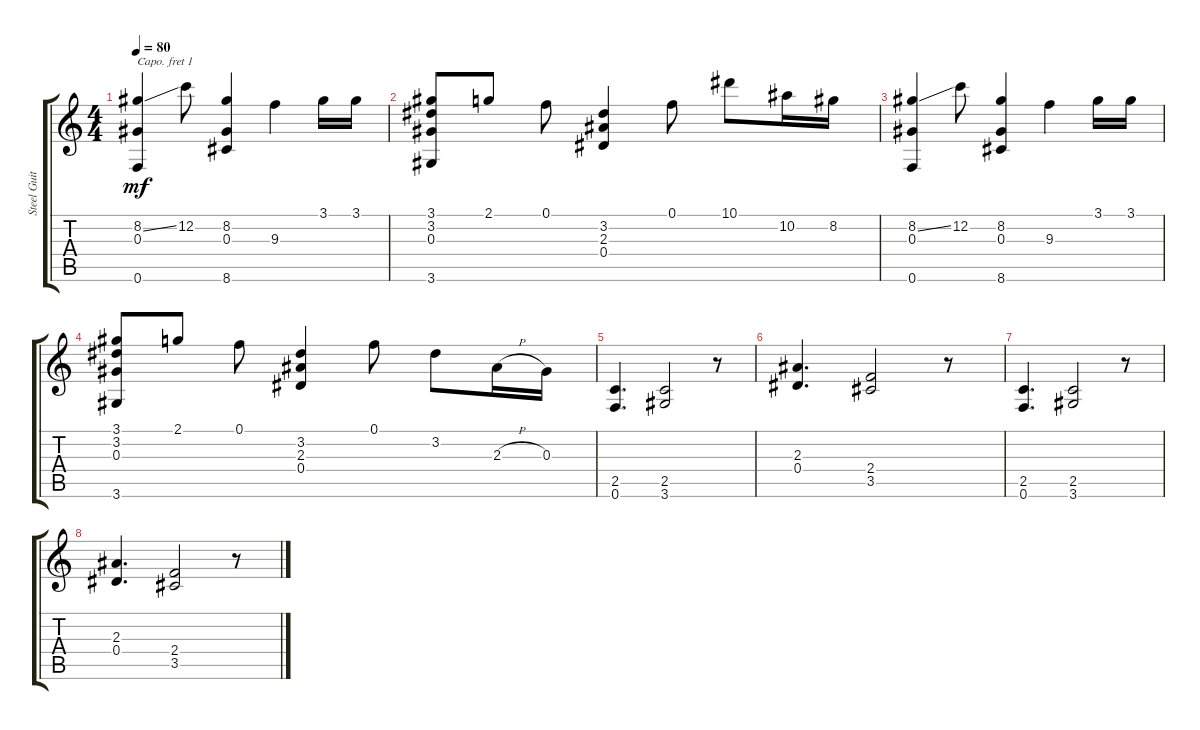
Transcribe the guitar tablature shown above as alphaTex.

\track ("Steel Guitar" "Steel Guit") {instrument acousticguitarsteel}
\staff {score tabs}
\capo 1
\tuning (E4 B3 G3 D3 A2 E2) {hide}
\ts (4 4)
\tempo 80
\clef g2
\ks c
(8.2{ss} 0.3 0.6).4{dy mf} 12.2.8 (8.2 0.3 8.6).4 9.3.4 3.1.16 3.1.16 |
(3.1 3.2 0.3 3.6).8 2.1.8 0.1.8 (3.2 2.3 0.4).4 0.1.8 10.1.8 10.2.16 8.2.16 |
(8.2{ss} 0.3 0.6).4 12.2.8 (8.2 0.3 8.6).4 9.3.4 3.1.16 3.1.16 |
(3.1 3.2 0.3 3.6).8 2.1.8 0.1.8 (3.2 2.3 0.4).4 0.1.8 3.2.8 2.3{h}.16 0.3.16 |
(2.5 0.6).4{d} (2.5 3.6).2 r.8 |
(2.3 0.4).4{d} (2.4 3.5).2 r.8 |
(2.5 0.6).4{d} (2.5 3.6).2 r.8 |
(2.3 0.4).4{d} (2.4 3.5).2 r.8
